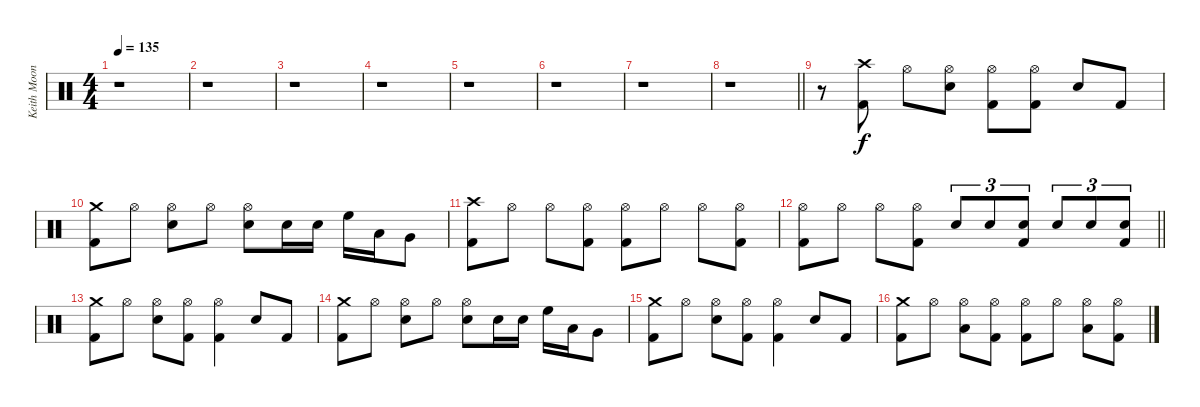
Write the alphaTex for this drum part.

\track ("Keith Moon" "Keith Moon") {instrument percussion}
\staff {score}
\articulation defaults
\ts (4 4)
\tempo 135
\clef neutral
\ks c
r.1{dy f} |
r.1 |
r.1 |
r.1 |
r.1 |
r.1 |
r.1 |
\barLineRight lightlight
r.1 |
r.8 ("Crash high (hit)" "Kick (hit) 2").8 "Hi-Hat (open)".8 ("Hi-Hat (open)" "Electric Snare (hit)").8 ("Hi-Hat (open)" "Kick (hit) 2").8 ("Hi-Hat (open)" "Kick (hit) 2").8 "Electric Snare (hit)".8 "Kick (hit) 2".8 |
("Crash medium (hit)" "Kick (hit) 2").8 "Hi-Hat (open)".8 ("Hi-Hat (open)" "Electric Snare (hit)").8 "Hi-Hat (open)".8 ("Hi-Hat (open)" "Electric Snare (hit)").8 "Electric Snare (hit)".16 "Electric Snare (hit)".16 "High Floor Tom (hit)".16 "Low Tom (hit)".16 "Very Low Tom (hit)".8 |
("Crash high (hit)" "Kick (hit) 2").8 "Hi-Hat (open)".8 "Hi-Hat (open)".8 ("Hi-Hat (open)" "Kick (hit) 2").8 ("Hi-Hat (open)" "Kick (hit) 2").8 "Hi-Hat (open)".8 "Hi-Hat (open)".8 ("Hi-Hat (open)" "Kick (hit) 2").8 |
\barLineRight lightlight
("Hi-Hat (open)" "Kick (hit) 2").8 "Hi-Hat (open)".8 "Hi-Hat (open)".8 ("Hi-Hat (open)" "Kick (hit) 2").8 "Electric Snare (hit)".8{tu (3 2)} "Electric Snare (hit)".8{tu (3 2)} ("Electric Snare (hit)" "Kick (hit) 2").8{tu (3 2)} "Electric Snare (hit)".8{tu (3 2)} "Electric Snare (hit)".8{tu (3 2)} ("Electric Snare (hit)" "Kick (hit) 2").8{tu (3 2)} |
("Crash medium (hit)" "Kick (hit) 2").8 "Hi-Hat (open)".8 ("Hi-Hat (open)" "Electric Snare (hit)").8 ("Hi-Hat (open)" "Kick (hit) 2").8 ("Hi-Hat (open)" "Kick (hit) 2").4 "Electric Snare (hit)".8 "Kick (hit) 2".8 |
("Crash medium (hit)" "Kick (hit) 2").8 "Hi-Hat (open)".8 ("Hi-Hat (open)" "Electric Snare (hit)").8 "Hi-Hat (open)".8 ("Hi-Hat (open)" "Electric Snare (hit)").8 "Electric Snare (hit)".16 "Electric Snare (hit)".16 "High Floor Tom (hit)".16 "Low Tom (hit)".16 "Very Low Tom (hit)".8 |
("Crash medium (hit)" "Kick (hit) 2").8 "Hi-Hat (open)".8 ("Hi-Hat (open)" "Electric Snare (hit)").8 ("Hi-Hat (open)" "Kick (hit) 2").8 ("Hi-Hat (open)" "Kick (hit) 2").4 "Electric Snare (hit)".8 "Kick (hit) 2".8 |
("Crash medium (hit)" "Kick (hit) 2").8 "Hi-Hat (open)".8 ("Hi-Hat (open)" "Low Tom (hit)").8 ("Hi-Hat (open)" "Kick (hit) 2").8 ("Hi-Hat (open)" "Kick (hit) 2").8 "Hi-Hat (open)".8 ("Hi-Hat (open)" "Low Tom (hit)").8 ("Hi-Hat (open)" "Kick (hit) 2").8
